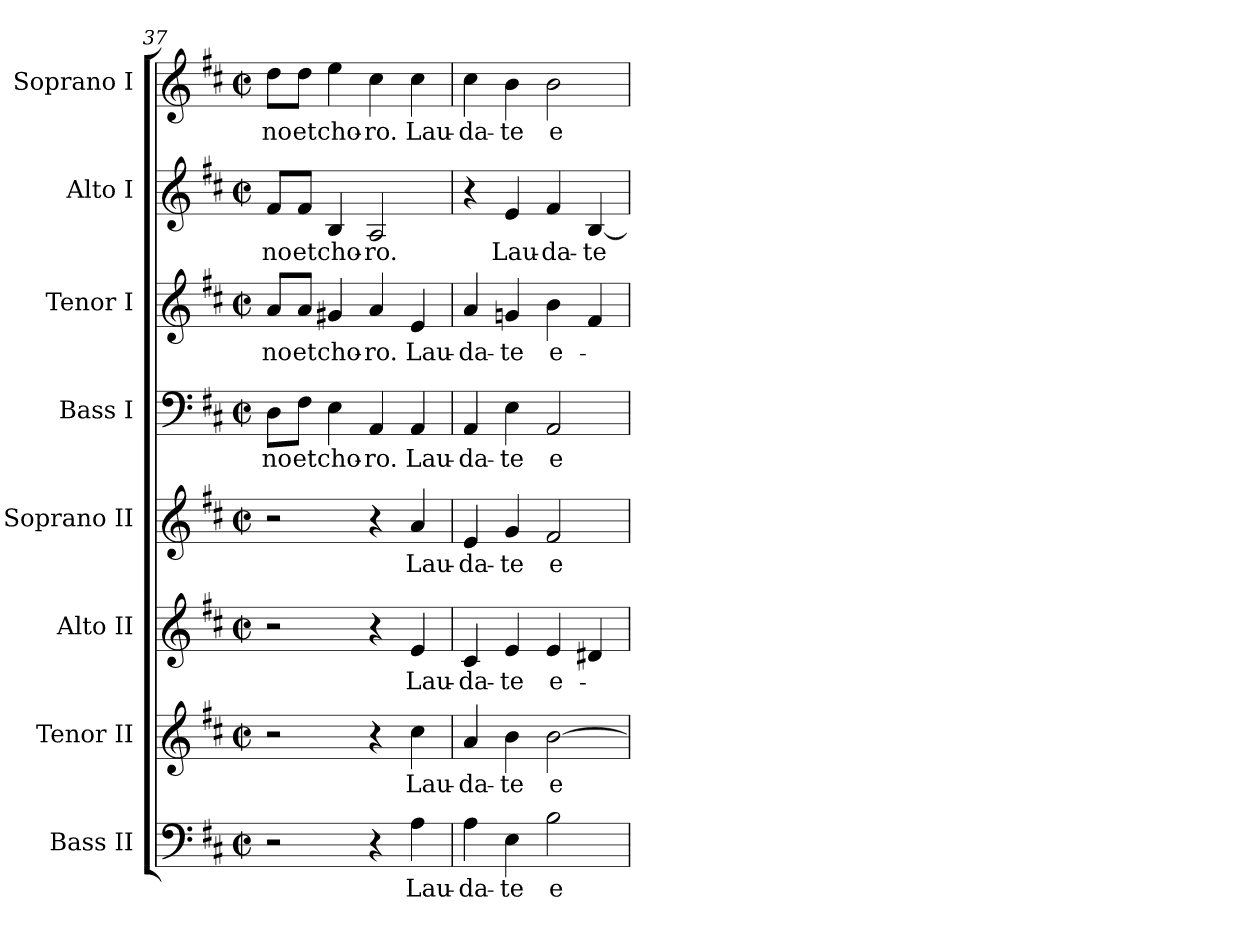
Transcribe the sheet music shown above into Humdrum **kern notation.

**kern	**text	**kern	**text	**kern	**text	**kern	**text	**kern	**text	**kern	**text	**kern	**text	**kern	**text
*part8	*part8	*part7	*part7	*part6	*part6	*part5	*part5	*part4	*part4	*part3	*part3	*part2	*part2	*part1	*part1
*staff8	*staff8	*staff7	*staff7	*staff6	*staff6	*staff5	*staff5	*staff4	*staff4	*staff3	*staff3	*staff2	*staff2	*staff1	*staff1
*I"Bass II	*	*I"Tenor II	*	*I"Alto II	*	*I"Soprano II	*	*I"Bass I	*	*I"Tenor I	*	*I"Alto I	*	*I"Soprano I	*
*clefF4	*	*clefG2	*	*clefG2	*	*clefG2	*	*clefF4	*	*clefG2	*	*clefG2	*	*clefG2	*
*	*	*ITrd7c12	*	*	*	*	*	*	*	*ITrd7c12	*	*	*	*	*
*k[f#c#]	*	*k[f#c#]	*	*k[f#c#]	*	*k[f#c#]	*	*k[f#c#]	*	*k[f#c#]	*	*k[f#c#]	*	*k[f#c#]	*
*D:	*	*D:	*	*D:	*	*D:	*	*D:	*	*D:	*	*D:	*	*D:	*
*M2/2	*	*M2/2	*	*M2/2	*	*M2/2	*	*M2/2	*	*M2/2	*	*M2/2	*	*M2/2	*
*met(c|)	*	*met(c|)	*	*met(c|)	*	*met(c|)	*	*met(c|)	*	*met(c|)	*	*met(c|)	*	*met(c|)	*
=37	=37	=37	=37	=37	=37	=37	=37	=37	=37	=37	=37	=37	=37	=37	=37
!	!	!	!	!	!	!	!	!	!LO:LY:b:color=#000000	!	!	!	!	!	!
!	!	!	!	!	!	!	!	!	!	!	!LO:LY:b:color=#000000	!	!	!	!
!	!	!	!	!	!	!	!	!	!	!	!	!	!LO:LY:b:color=#000000	!	!
!	!	!	!	!	!	!	!	!	!	!	!	!	!	!	!LO:LY:b:color=#000000
2r	.	2r	.	2r	.	2r	.	8Di\L	-no	8Ai/L	-no	8f#i/L	-no	8ddi\L	-no
!	!	!	!	!	!	!	!	!	!LO:LY:b:color=#000000	!	!	!	!	!	!
!	!	!	!	!	!	!	!	!	!	!	!LO:LY:b:color=#000000	!	!	!	!
!	!	!	!	!	!	!	!	!	!	!	!	!	!LO:LY:b:color=#000000	!	!
!	!	!	!	!	!	!	!	!	!	!	!	!	!	!	!LO:LY:b:color=#000000
.	.	.	.	.	.	.	.	8F#i\J	et	8Ai/J	et	8f#i/J	et	8ddi\J	et
!	!	!	!	!	!	!	!	!	!LO:LY:b:color=#000000	!	!	!	!	!	!
!	!	!	!	!	!	!	!	!	!	!	!LO:LY:b:color=#000000	!	!	!	!
!	!	!	!	!	!	!	!	!	!	!	!	!	!LO:LY:b:color=#000000	!	!
!	!	!	!	!	!	!	!	!	!	!	!	!	!	!	!LO:LY:b:color=#000000
.	.	.	.	.	.	.	.	4Ei\	cho-	4G#Xi/	cho-	4Bi/	cho-	4eei\	cho-
!	!	!	!	!	!	!	!	!	!LO:LY:b:color=#000000	!	!	!	!	!	!
!	!	!	!	!	!	!	!	!	!	!	!LO:LY:b:color=#000000	!	!	!	!
!	!	!	!	!	!	!	!	!	!	!	!	!	!LO:LY:b:color=#000000	!	!
!	!	!	!	!	!	!	!	!	!	!	!	!	!	!	!LO:LY:b:color=#000000
4r	.	4r	.	4r	.	4r	.	4AAi/	-ro.	4Ai/	-ro.	2Ai/	-ro.	4cc#i\	-ro.
!	!LO:LY:b:color=#000000	!	!	!	!	!	!	!	!	!	!	!	!	!	!
!	!	!	!LO:LY:b:color=#000000	!	!	!	!	!	!	!	!	!	!	!	!
!	!	!	!	!	!LO:LY:b:color=#000000	!	!	!	!	!	!	!	!	!	!
!	!	!	!	!	!	!	!LO:LY:b:color=#000000	!	!	!	!	!	!	!	!
!	!	!	!	!	!	!	!	!	!LO:LY:b:color=#000000	!	!	!	!	!	!
!	!	!	!	!	!	!	!	!	!	!	!LO:LY:b:color=#000000	!	!	!	!
!	!	!	!	!	!	!	!	!	!	!	!	!	!	!	!LO:LY:b:color=#000000
4Ai\	Lau-	4c#i\	Lau-	4ei/	Lau-	4ai/	Lau-	4AAi/	Lau-	4Ei/	Lau-	.	.	4cc#i\	Lau-
=38	=38	=38	=38	=38	=38	=38	=38	=38	=38	=38	=38	=38	=38	=38	=38
!	!LO:LY:b:color=#000000	!	!	!	!	!	!	!	!	!	!	!	!	!	!
!	!	!	!LO:LY:b:color=#000000	!	!	!	!	!	!	!	!	!	!	!	!
!	!	!	!	!	!LO:LY:b:color=#000000	!	!	!	!	!	!	!	!	!	!
!	!	!	!	!	!	!	!LO:LY:b:color=#000000	!	!	!	!	!	!	!	!
!	!	!	!	!	!	!	!	!	!LO:LY:b:color=#000000	!	!	!	!	!	!
!	!	!	!	!	!	!	!	!	!	!	!LO:LY:b:color=#000000	!	!	!	!
!	!	!	!	!	!	!	!	!	!	!	!	!	!	!	!LO:LY:b:color=#000000
4Ai\	-da-	4Ai/	-da-	4c#i/	-da-	4ei/	-da-	4AAi/	-da-	4Ai/	-da-	4r	.	4cc#i\	-da-
!	!LO:LY:b:color=#000000	!	!	!	!	!	!	!	!	!	!	!	!	!	!
!	!	!	!LO:LY:b:color=#000000	!	!	!	!	!	!	!	!	!	!	!	!
!	!	!	!	!	!LO:LY:b:color=#000000	!	!	!	!	!	!	!	!	!	!
!	!	!	!	!	!	!	!LO:LY:b:color=#000000	!	!	!	!	!	!	!	!
!	!	!	!	!	!	!	!	!	!LO:LY:b:color=#000000	!	!	!	!	!	!
!	!	!	!	!	!	!	!	!	!	!	!LO:LY:b:color=#000000	!	!	!	!
!	!	!	!	!	!	!	!	!	!	!	!	!	!LO:LY:b:color=#000000	!	!
!	!	!	!	!	!	!	!	!	!	!	!	!	!	!	!LO:LY:b:color=#000000
4Ei\	-te	4Bi\	-te	4ei/	-te	4gi/	-te	4Ei\	-te	4Gni/	-te	4ei/	Lau-	4bi\	-te
!	!LO:LY:b:color=#000000	!	!	!	!	!	!	!	!	!	!	!	!	!	!
!	!	!	!LO:LY:b:color=#000000	!	!	!	!	!	!	!	!	!	!	!	!
!	!	!	!	!	!LO:LY:b:color=#000000	!	!	!	!	!	!	!	!	!	!
!	!	!	!	!	!	!	!LO:LY:b:color=#000000	!	!	!	!	!	!	!	!
!	!	!	!	!	!	!	!	!	!LO:LY:b:color=#000000	!	!	!	!	!	!
!	!	!	!	!	!	!	!	!	!	!	!LO:LY:b:color=#000000	!	!	!	!
!	!	!	!	!	!	!	!	!	!	!	!	!	!LO:LY:b:color=#000000	!	!
!	!	!	!	!	!	!	!	!	!	!	!	!	!	!	!LO:LY:b:color=#000000
2Bi\	e-	[>2Bi\	e-	4ei/	e-	2f#i/	e-	2AAi/	e-	4Bi\	e-	4f#i/	-da-	2bi\	e-
!	!	!	!	!	!	!	!	!	!	!	!	!	!LO:LY:b:color=#000000	!	!
.	.	.	.	4d#Xi/	.	.	.	.	.	4F#i/	.	[<4Bi/	-te	.	.
=	=	=	=	=	=	=	=	=	=	=	=	=	=	=	=
*-	*-	*-	*-	*-	*-	*-	*-	*-	*-	*-	*-	*-	*-	*-	*-
